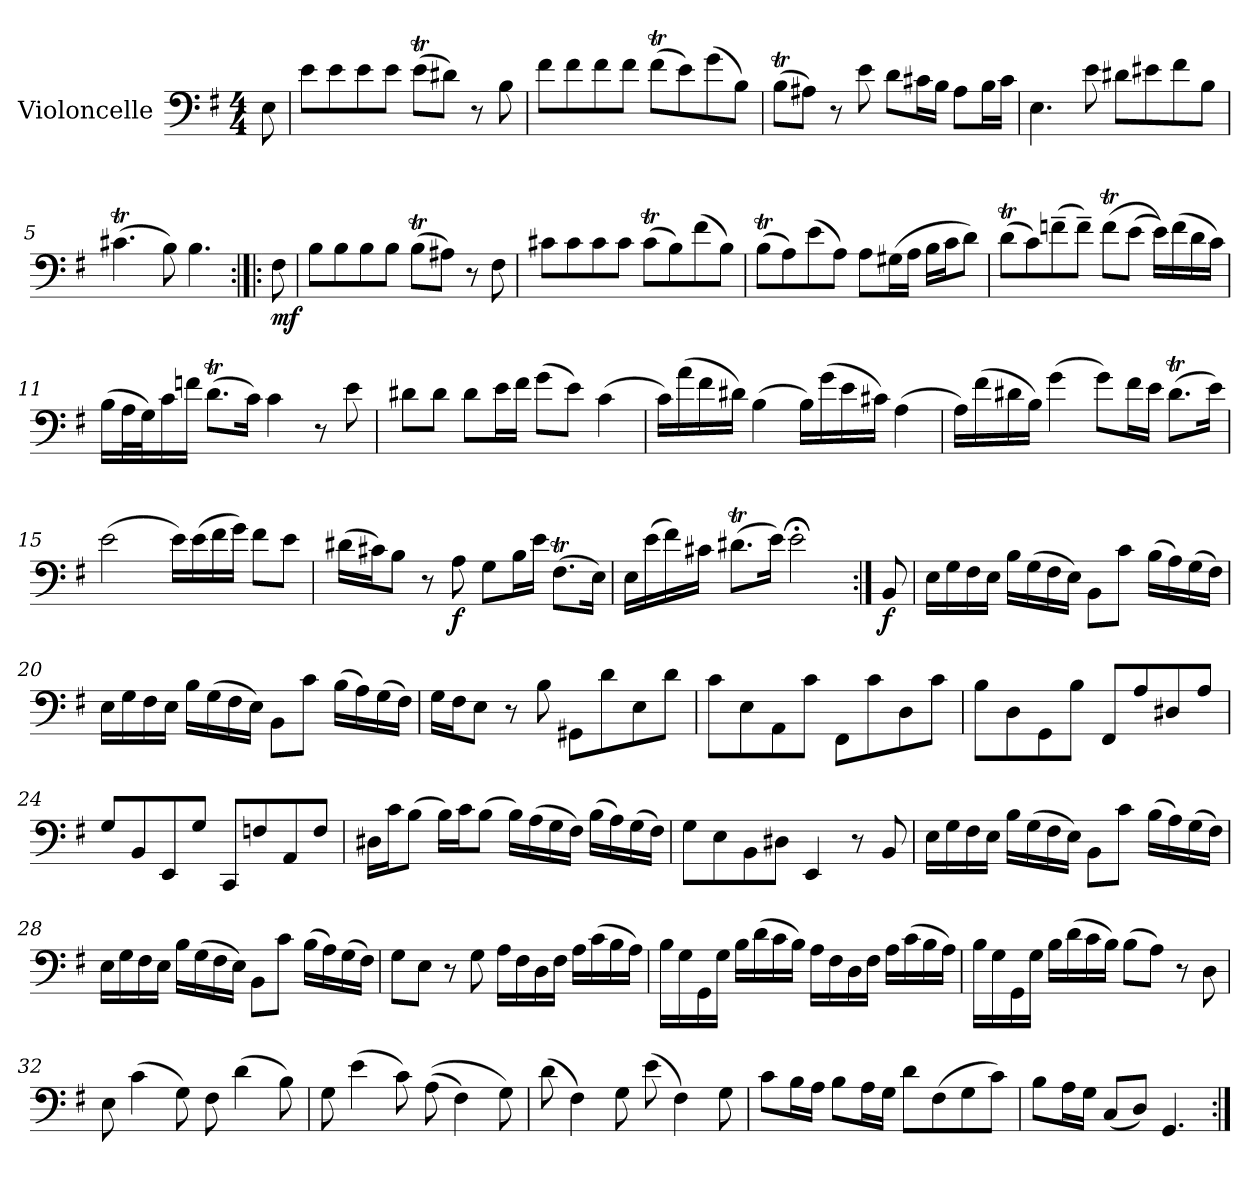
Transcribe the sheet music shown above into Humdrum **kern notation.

**kern	**dynam
*part1	*part1
*staff1	*staff1
*I"Violoncelle	*
*I'Vlc	*
*clefF4	*
*k[f#]	*
*M4/4	*
*MM30	*
=	=
8E\	.
=1	=1
8e\L	.
8e\	.
8e\	.
8e\J	.
(>8eT\L	.
8d#X\J)	.
8r	.
8B\	.
=2	=2
8f#\L	.
8f#\	.
8f#\	.
8f#\J	.
(>8f#t\L	.
8e\)	.
(>8g\	.
8B\J)	.
=3	=3
(>8Bt\L	.
8A#X\J)	.
8r	.
8e\	.
8d\L	.
16c#X\L	.
16B\JJ	.
8A#\L	.
16B\L	.
16c#\JJ	.
=4	=4
4.E\	.
8e\	.
8d#X\L	.
8e#X\	.
8f#\	.
8B\J	.
!!LO:LB:g=z
=5	=5
(>4.c#Xt\	.
8B\)	.
4.B\	.
=6:|!|:	=6:|!|:
!	!LO:DY:b
8F#\	mf
=7	=7
8B\L	.
8B\	.
8B\	.
8B\J	.
(>8Bt\L	.
8A#X\J)	.
8r	.
8F#\	.
=8	=8
8c#X\L	.
8c#\	.
8c#\	.
8c#\J	.
(>8c#t\L	.
8B\)	.
(>8f#\	.
8B\J)	.
=9	=9
(>8Bt\L	.
8A\)	.
(>8e\	.
8A\J)	.
8A\L	.
(>16G#X\L	.
16A\JJ	.
16B\LL	.
16c\J	.
8d\J)	.
!!LO:LB:g=z
=10	=10
(>8dT\L	.
8c\)	.
(>8fn~\	.
8f~\J)	.
(>8fT\L	.
(>8e\J	.
16e\LL))	.
(>16f\	.
16d\	.
16c\JJ)	.
=11	=11
(>16B\LL	.
32A\L	.
32G\J)	.
16c\	.
16fn\JJ	.
(>8.dT\L	.
16c\Jk)	.
4c\	.
8r	.
8e\	.
=12	=12
8d#X\L	.
8d#\J	.
8d#\L	.
16e\L	.
16f#\JJ	.
(>8g\L	.
8e\J)	.
(>4c\	.
!!LO:LB:g=z
=13	=13
16c\LL)	.
(>16a\	.
16f#\	.
16d#X\JJ)	.
(>4B\	.
16B\LL)	.
(>16g\	.
16e\	.
16c#X\JJ)	.
(>4A\	.
=14	=14
16A\LL)	.
(>16f#\	.
16d#X\	.
16B\JJ)	.
(>4g\	.
8g\L)	.
16f#\L	.
16e\JJ	.
(>8.d#t\L	.
16e\Jk)	.
=15	=15
(>2e\	.
16e\LL)	.
(>16e\	.
16f#\	.
16g\JJ)	.
8f#\L	.
8e\J	.
!!LO:LB:g=z
=16	=16
(>16d#X\LL	.
16c#X\J)	.
8B\J	.
8r	.
!	!LO:DY:b
8A\	f
8G\L	.
16B\L	.
16e\JJ	.
(>8.F#t\L	.
16E\Jk)	.
=17	=17
16E\LL	.
(>16e\	.
16f#\)	.
16c#X\JJ	.
(>8.d#Xt\L	.
16e\Jk)	.
2e;<\	.
!!LO:LB:g=z
=18:|!	=18:|!
*MM105	*
!	!LO:DY:b
8BB/	f
=19	=19
16E\LL	.
16G\	.
16F#\	.
16E\JJ	.
16B\LL	.
(>16G\	.
16F#\	.
16E\JJ)	.
8BB\L	.
8c\J	.
(>16B\LL	.
16A\)	.
(>16G\	.
16F#\JJ)	.
=20	=20
16E\LL	.
16G\	.
16F#\	.
16E\JJ	.
16B\LL	.
(>16G\	.
16F#\	.
16E\JJ)	.
8BB\L	.
8c\J	.
(>16B\LL	.
16A\)	.
(>16G\	.
16F#\JJ)	.
=21	=21
16G\LL	.
16F#\J	.
8E\J	.
8r	.
8B\	.
8GG#X\L	.
8d\	.
8E\	.
8d\J	.
!!LO:LB:g=z
=22	=22
8c\L	.
8E\	.
8AA\	.
8c\J	.
8FF#\L	.
8c\	.
8D\	.
8c\J	.
=23	=23
8B\L	.
8D\	.
8GG\	.
8B\J	.
8FF#/L	.
8A/	.
8D#X/	.
8A/J	.
=24	=24
8G/L	.
8BB/	.
8EE/	.
8G/J	.
8CC/L	.
8Fn/	.
8AA/	.
8F/J	.
=25	=25
16D#X\LL	.
16c\J	.
(>8B\J	.
16B\LL)	.
16c\J	.
(>8B\J	.
16B\LL)	.
(>16A\	.
16G\	.
16F#\JJ)	.
(>16B\LL	.
16A\)	.
(>16G\	.
16F#\JJ)	.
!!LO:LB:g=z
=26	=26
8G\L	.
8E\	.
8BB\	.
8D#X\J	.
4EE/	.
8r	.
8BB/	.
=27	=27
16E\LL	.
16G\	.
16F#\	.
16E\JJ	.
16B\LL	.
(>16G\	.
16F#\	.
16E\JJ)	.
8BB\L	.
8c\J	.
(>16B\LL	.
16A\)	.
(>16G\	.
16F#\JJ)	.
=28	=28
16E\LL	.
16G\	.
16F#\	.
16E\JJ	.
16B\LL	.
(>16G\	.
16F#\	.
16E\JJ)	.
8BB\L	.
8c\J	.
(>16B\LL	.
16A\)	.
(>16G\	.
16F#\JJ)	.
!!LO:LB:g=z
=29	=29
8G\L	.
8E\J	.
8r	.
8G\	.
16A\LL	.
16F#\	.
16D\	.
16F#\JJ	.
16A\LL	.
(>16c\	.
16B\	.
16A\JJ)	.
=30	=30
16B\LL	.
16G\	.
16GG\	.
16G\JJ	.
16B\LL	.
(>16d\	.
16c\	.
16B\JJ)	.
16A\LL	.
16F#\	.
16D\	.
16F#\JJ	.
16A\LL	.
(>16c\	.
16B\	.
16A\JJ)	.
=31	=31
16B\LL	.
16G\	.
16GG\	.
16G\JJ	.
16B\LL	.
(>16d\	.
16c\	.
16B\JJ)	.
(>8B\L	.
8A\J)	.
8r	.
8D\	.
=32	=32
8E\	.
(>4c\	.
8G\)	.
8F#\	.
(>4d\	.
8B\)	.
!!LO:LB:g=z
=33	=33
8G\	.
(>4e\	.
8c\)	.
(>(>8A\	.
4F#\)	.
8G\)	.
=34	=34
(>8d\	.
4F#\)	.
8G\	.
(>8e\	.
4F#\)	.
8G\	.
=35	=35
8c\L	.
16B\L	.
16A\JJ	.
8B\L	.
16A\L	.
16G\JJ	.
8d\L	.
(>8F#\	.
8G\	.
8c\J)	.
=36	=36
8B\L	.
16A\L	.
16G\JJ	.
(<8C/L	.
8D/J)	.
4.GG/	.
=:|!	=:|!
*-	*-
